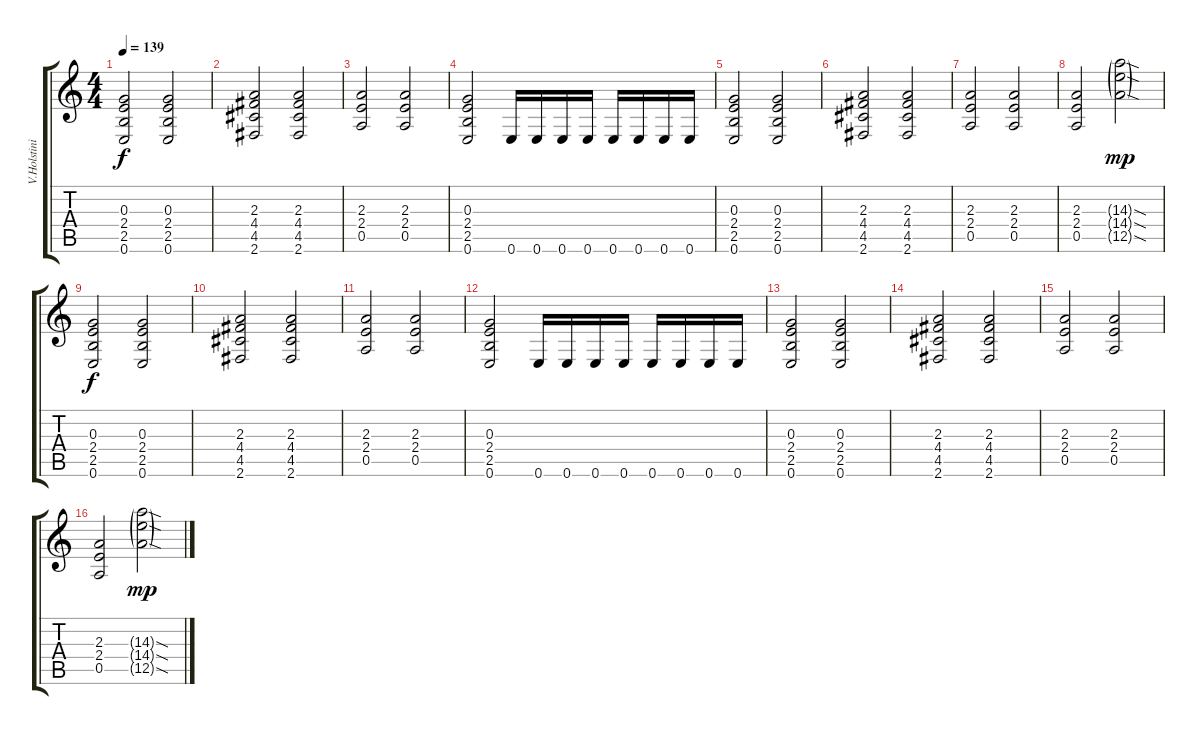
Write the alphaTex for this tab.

\track ("V.Holstinin" "V.Holstini") {instrument distortionguitar}
\staff {score tabs}
\tuning (E4 B3 G3 D3 A2 E2) {hide}
\ts (4 4)
\tempo 139
\clef g2
\ks c
(0.3 2.4 2.5 0.6).2{dy f instrument distortionguitar} (0.3 2.4 2.5 0.6).2 |
(2.3 4.4 4.5 2.6).2 (2.3 4.4 4.5 2.6).2 |
(2.3 2.4 0.5).2 (2.3 2.4 0.5).2 |
(0.3 2.4 2.5 0.6).2 0.6.16 0.6.16 0.6.16 0.6.16 0.6.16 0.6.16 0.6.16 0.6.16 |
(0.3 2.4 2.5 0.6).2 (0.3 2.4 2.5 0.6).2 |
(2.3 4.4 4.5 2.6).2 (2.3 4.4 4.5 2.6).2 |
(2.3 2.4 0.5).2 (2.3 2.4 0.5).2 |
(2.3 2.4 0.5).2 (14.3{sod g} 14.4{sod g} 12.5{sod g}).2{dy mp} |
(0.3 2.4 2.5 0.6).2{dy f} (0.3 2.4 2.5 0.6).2 |
(2.3 4.4 4.5 2.6).2 (2.3 4.4 4.5 2.6).2 |
(2.3 2.4 0.5).2 (2.3 2.4 0.5).2 |
(0.3 2.4 2.5 0.6).2 0.6.16 0.6.16 0.6.16 0.6.16 0.6.16 0.6.16 0.6.16 0.6.16 |
(0.3 2.4 2.5 0.6).2 (0.3 2.4 2.5 0.6).2 |
(2.3 4.4 4.5 2.6).2 (2.3 4.4 4.5 2.6).2 |
(2.3 2.4 0.5).2 (2.3 2.4 0.5).2 |
(2.3 2.4 0.5).2 (14.3{sod g} 14.4{sod g} 12.5{sod g}).2{dy mp}
